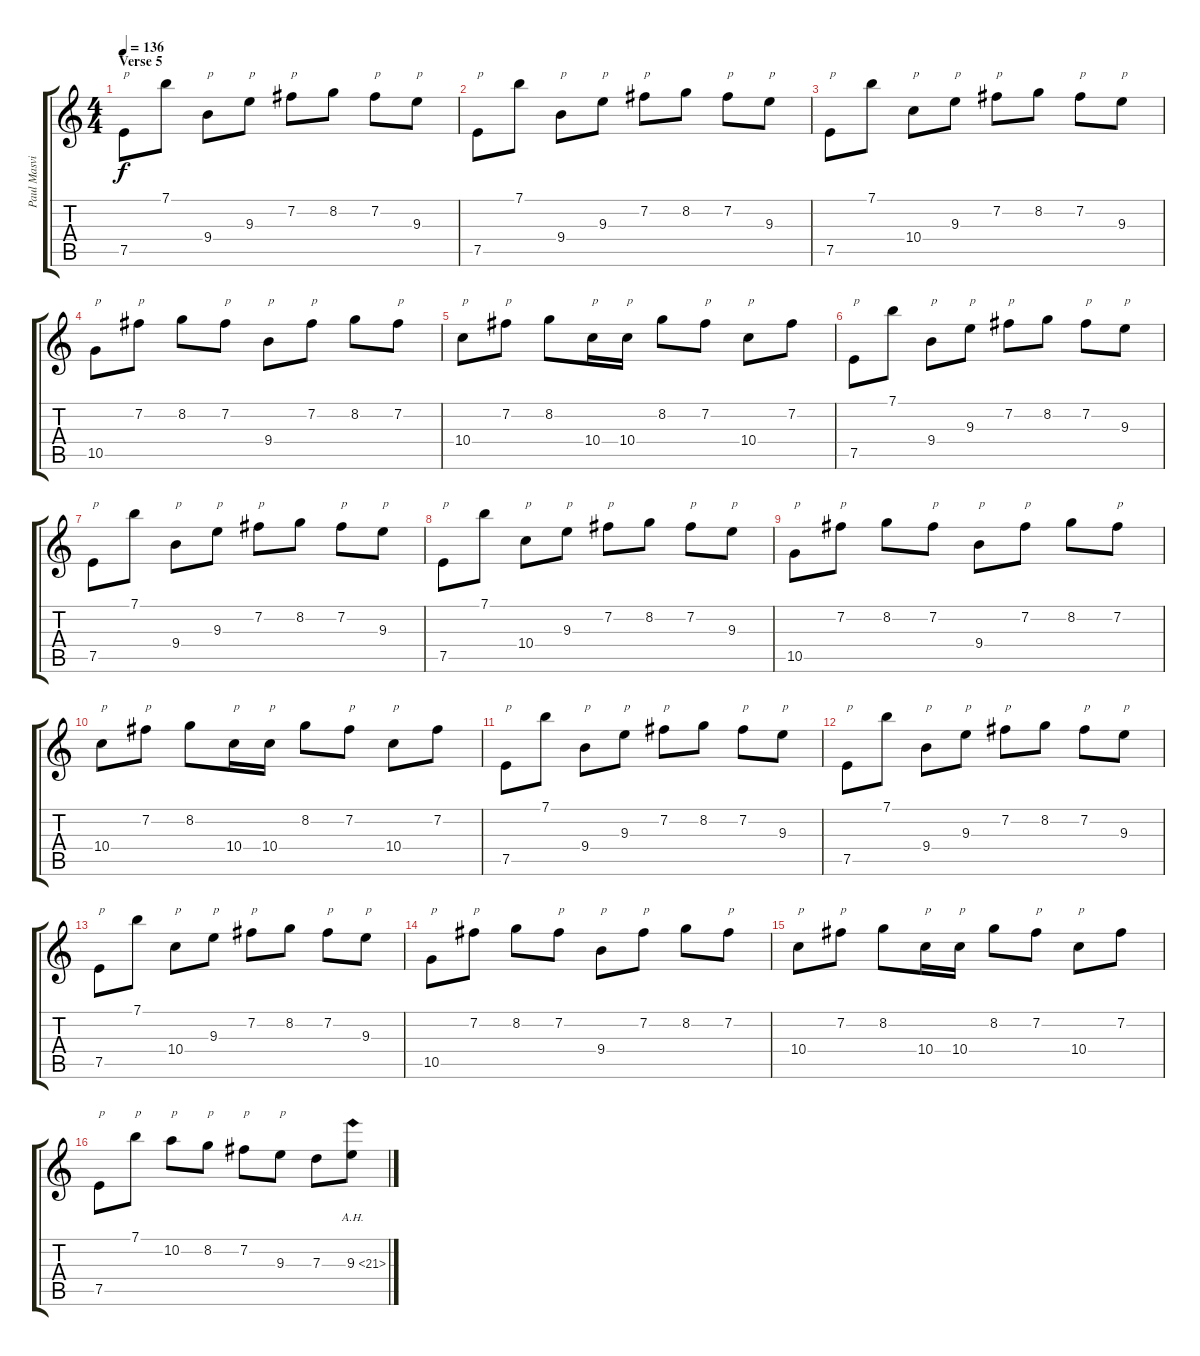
\track ("Paul Masvidal" "Paul Masvi") {instrument electricguitarclean}
\staff {score tabs}
\tuning (E4 B3 G3 D3 A2 E2) {hide}
\ts (4 4)
\section ("" "Verse 5")
\tempo 136
\clef g2
\ks c
7.5.8{txt "p" dy f instrument distortionguitar} 7.1.8 9.4.8{txt "p"} 9.3.8{txt "p"} 7.2.8{txt "p"} 8.2.8 7.2.8{txt "p"} 9.3.8{txt "p"} |
7.5.8{txt "p"} 7.1.8 9.4.8{txt "p"} 9.3.8{txt "p"} 7.2.8{txt "p"} 8.2.8 7.2.8{txt "p"} 9.3.8{txt "p"} |
7.5.8{txt "p"} 7.1.8 10.4.8{txt "p"} 9.3.8{txt "p"} 7.2.8{txt "p"} 8.2.8 7.2.8{txt "p"} 9.3.8{txt "p"} |
10.5.8{txt "p"} 7.2.8{txt "p"} 8.2.8 7.2.8{txt "p"} 9.4.8{txt "p"} 7.2.8{txt "p"} 8.2.8 7.2.8{txt "p"} |
10.4.8{txt "p"} 7.2.8{txt "p"} 8.2.8 10.4.16{txt "p"} 10.4.16{txt "p"} 8.2.8 7.2.8{txt "p"} 10.4.8{txt "p"} 7.2.8 |
7.5.8{txt "p"} 7.1.8 9.4.8{txt "p"} 9.3.8{txt "p"} 7.2.8{txt "p"} 8.2.8 7.2.8{txt "p"} 9.3.8{txt "p"} |
7.5.8{txt "p"} 7.1.8 9.4.8{txt "p"} 9.3.8{txt "p"} 7.2.8{txt "p"} 8.2.8 7.2.8{txt "p"} 9.3.8{txt "p"} |
7.5.8{txt "p"} 7.1.8 10.4.8{txt "p"} 9.3.8{txt "p"} 7.2.8{txt "p"} 8.2.8 7.2.8{txt "p"} 9.3.8{txt "p"} |
10.5.8{txt "p"} 7.2.8{txt "p"} 8.2.8 7.2.8{txt "p"} 9.4.8{txt "p"} 7.2.8{txt "p"} 8.2.8 7.2.8{txt "p"} |
10.4.8{txt "p"} 7.2.8{txt "p"} 8.2.8 10.4.16{txt "p"} 10.4.16{txt "p"} 8.2.8 7.2.8{txt "p"} 10.4.8{txt "p"} 7.2.8 |
7.5.8{txt "p"} 7.1.8 9.4.8{txt "p"} 9.3.8{txt "p"} 7.2.8{txt "p"} 8.2.8 7.2.8{txt "p"} 9.3.8{txt "p"} |
7.5.8{txt "p"} 7.1.8 9.4.8{txt "p"} 9.3.8{txt "p"} 7.2.8{txt "p"} 8.2.8 7.2.8{txt "p"} 9.3.8{txt "p"} |
7.5.8{txt "p"} 7.1.8 10.4.8{txt "p"} 9.3.8{txt "p"} 7.2.8{txt "p"} 8.2.8 7.2.8{txt "p"} 9.3.8{txt "p"} |
10.5.8{txt "p"} 7.2.8{txt "p"} 8.2.8 7.2.8{txt "p"} 9.4.8{txt "p"} 7.2.8{txt "p"} 8.2.8 7.2.8{txt "p"} |
10.4.8{txt "p"} 7.2.8{txt "p"} 8.2.8 10.4.16{txt "p"} 10.4.16{txt "p"} 8.2.8 7.2.8{txt "p"} 10.4.8{txt "p"} 7.2.8 |
7.5.8{txt "p"} 7.1.8{txt "p"} 10.2.8{txt "p"} 8.2.8{txt "p"} 7.2.8{txt "p"} 9.3.8{txt "p"} 7.3.8 9.3{ah 12}.8
